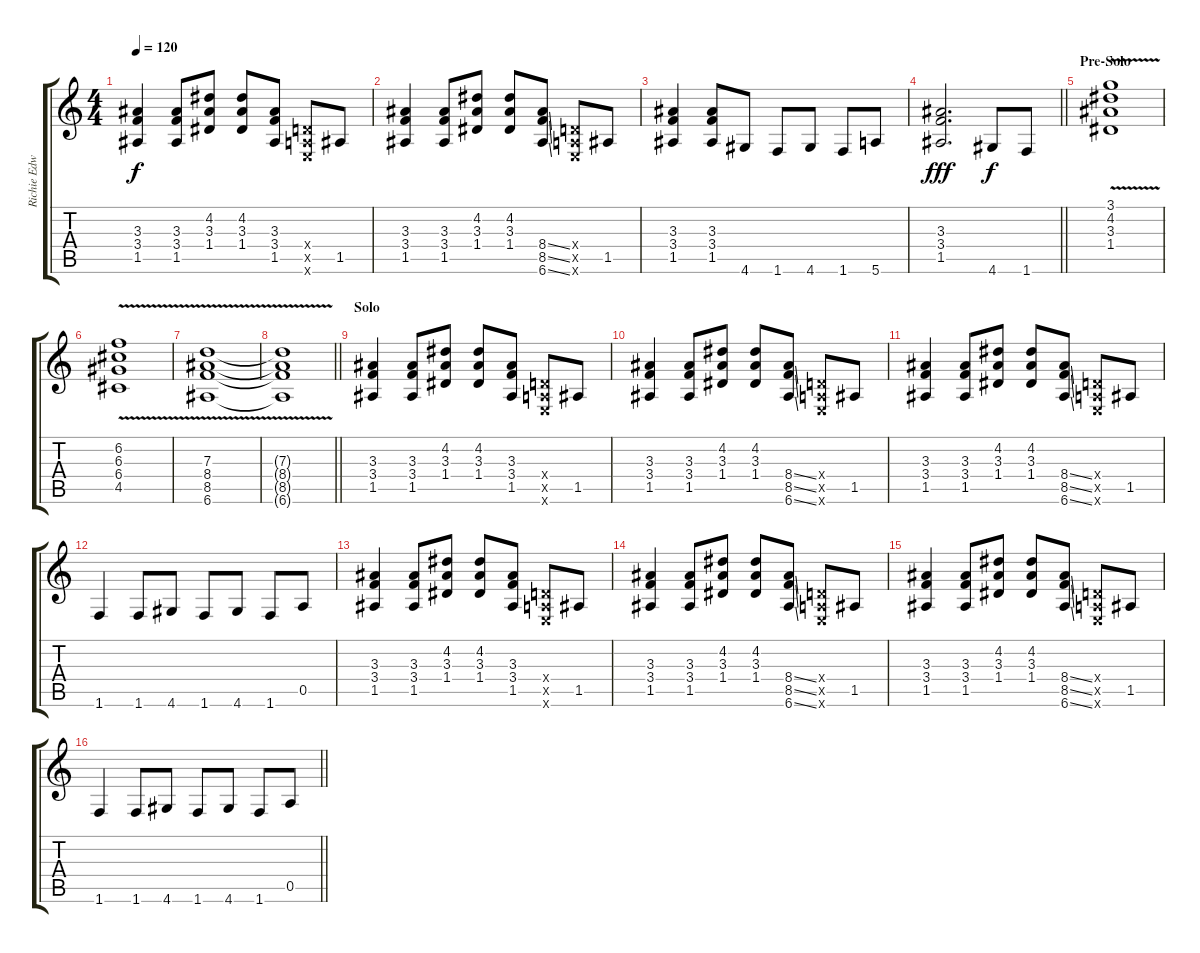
\track ("Richie Edwards: Rhythm Guitar" "Richie Edw") {instrument overdrivenguitar}
\staff {score tabs}
\tuning (E4 B3 G3 D3 A2 E2) {hide}
\ts (4 4)
\tempo 120
\clef g2
\ks c
(3.3 3.4 1.5).4{dy f} (3.3 3.4 1.5).8 (4.2 3.3 1.4).8 (4.2 3.3 1.4).8 (3.3 3.4 1.5).8 (0.4{x} 0.5{x} 0.6{x}).8 1.5.8 |
(3.3 3.4 1.5).4 (3.3 3.4 1.5).8 (4.2 3.3 1.4).8 (4.2 3.3 1.4).8 (8.4{ss} 8.5{ss} 6.6{ss}).8 (0.4{x} 0.5{x} 0.6{x}).8 1.5.8 |
(3.3 3.4 1.5).4 (3.3 3.4 1.5).8 4.6.8 1.6.8 4.6.8 1.6.8 5.6.8 |
\barLineRight lightlight
(3.3 3.4 1.5).2{d dy fff} 4.6.8{dy f} 1.6.8 |
\section ("" "Pre-Solo")
(3.1{v} 4.2{v} 3.3{v} 1.4{v}).1 |
(6.2{v} 6.3{v} 6.4{v} 4.5{v}).1 |
(7.3{v} 8.4{v} 8.5{v} 6.6{v}).1 |
\barLineRight lightlight
(7.3{t} 8.4{t} 8.5{t} 6.6{t}).1 |
\section ("" "Solo")
(3.3 3.4 1.5).4 (3.3 3.4 1.5).8 (4.2 3.3 1.4).8 (4.2 3.3 1.4).8 (3.3 3.4 1.5).8 (0.4{x} 0.5{x} 0.6{x}).8 1.5.8 |
(3.3 3.4 1.5).4 (3.3 3.4 1.5).8 (4.2 3.3 1.4).8 (4.2 3.3 1.4).8 (8.4{ss} 8.5{ss} 6.6{ss}).8 (0.4{x} 0.5{x} 0.6{x}).8 1.5.8 |
(3.3 3.4 1.5).4 (3.3 3.4 1.5).8 (4.2 3.3 1.4).8 (4.2 3.3 1.4).8 (8.4{ss} 8.5{ss} 6.6{ss}).8 (0.4{x} 0.5{x} 0.6{x}).8 1.5.8 |
1.6.4 1.6.8 4.6.8 1.6.8 4.6.8 1.6.8 0.5.8 |
(3.3 3.4 1.5).4 (3.3 3.4 1.5).8 (4.2 3.3 1.4).8 (4.2 3.3 1.4).8 (3.3 3.4 1.5).8 (0.4{x} 0.5{x} 0.6{x}).8 1.5.8 |
(3.3 3.4 1.5).4 (3.3 3.4 1.5).8 (4.2 3.3 1.4).8 (4.2 3.3 1.4).8 (8.4{ss} 8.5{ss} 6.6{ss}).8 (0.4{x} 0.5{x} 0.6{x}).8 1.5.8 |
(3.3 3.4 1.5).4 (3.3 3.4 1.5).8 (4.2 3.3 1.4).8 (4.2 3.3 1.4).8 (8.4{ss} 8.5{ss} 6.6{ss}).8 (0.4{x} 0.5{x} 0.6{x}).8 1.5.8 |
\barLineRight lightlight
1.6.4 1.6.8 4.6.8 1.6.8 4.6.8 1.6.8 0.5.8
